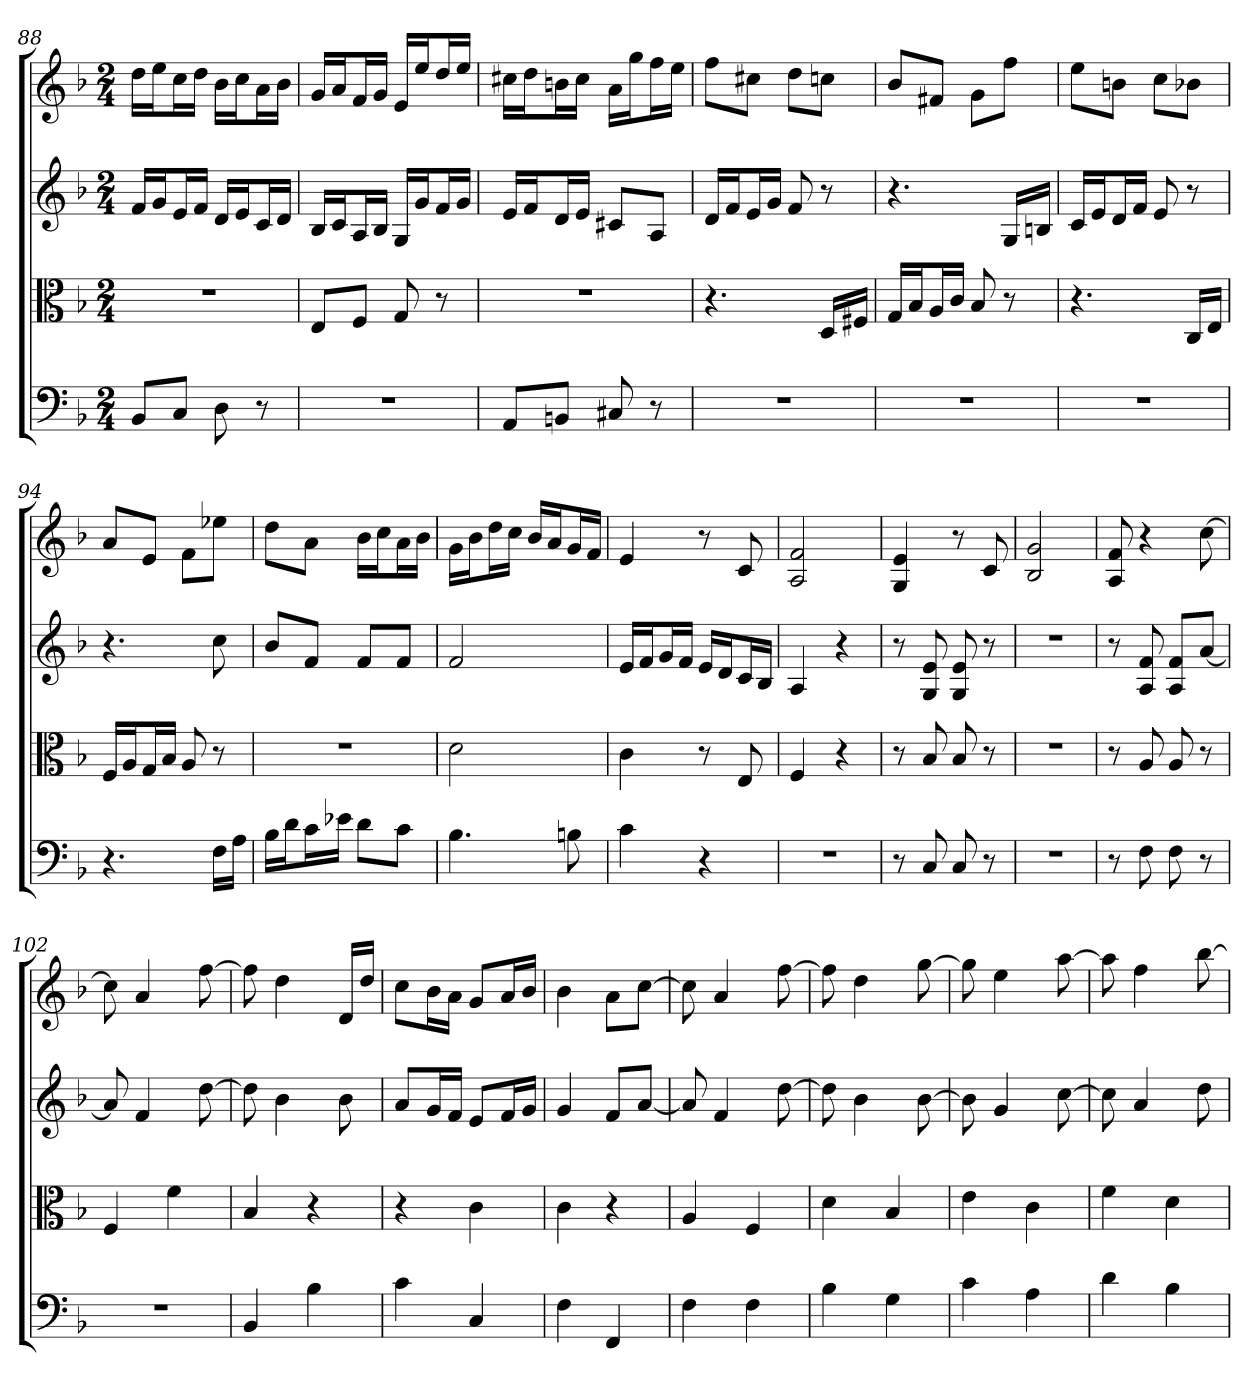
**kern	**kern	**kern	**kern
*part4	*part3	*part2	*part1
*staff4	*staff3	*staff2	*staff1
*clefF4	*clefC3	*	*
*k[b-]	*k[b-]	*k[b-]	*k[b-]
*F:	*F:	*F:	*F:
*M2/4	*M2/4	*M2/4	*M2/4
=88	=88	=88	=88
8BB-/L	2r	16fLL	16ddLL
.	.	16gJ	16eeJ
8C/J	.	16eL	16ccL
.	.	16fJJ	16ddJJ
8D	.	16dLL	16b-LL
.	.	16eJ	16ccJ
8r	.	16cL	16aL
.	.	16dJJ	16b-JJ
=89	=89	=89	=89
2r	8E/L	16B-LL	16gLL
.	.	16cJ	16aJ
.	8F/J	16AL	16fL
.	.	16B-JJ	16gJJ
.	8G	16GLL	16eLL
.	.	16gJ	16eeJ
.	8r	16fL	16ddL
.	.	16gJJ	16eeJJ
=90	=90	=90	=90
8AA/L	2r	16eLL	16cc#XLL
.	.	16fJ	16ddJ
8BBn/J	.	16dL	16bnL
.	.	16eJJ	16cc#JJ
8C#X	.	8c#XL	16aLL
.	.	.	16ggJ
8r	.	8AJ	16ffL
.	.	.	16eeJJ
=91	=91	=91	=91
2r	4.r	16dLL	8ffL
.	.	16fJ	.
.	.	16eL	8cc#XJ
.	.	16gJJ	.
.	.	8f	8ddL
.	16D/LL	8r	8ccnJ
.	16F#X/JJ	.	.
=92	=92	=92	=92
2r	16G/LL	4.r	8b-L
.	16B-/J	.	.
.	16A/L	.	8f#XJ
.	16c/JJ	.	.
.	8B-	.	8gL
.	8r	16GLL	8ffJ
.	.	16BnJJ	.
=93	=93	=93	=93
2r	4.r	16cLL	8eeL
.	.	16eJ	.
.	.	16dL	8bnJ
.	.	16fJJ	.
.	.	8e	8ccL
.	16C/LL	8r	8b-XJ
.	16E/JJ	.	.
=94	=94	=94	=94
4.r	16F/LL	4.r	8aL
.	16A/J	.	.
.	16G/L	.	8eJ
.	16B-/JJ	.	.
.	8A	.	8fL
16F\LL	8r	8cc	8ee-XJ
16A\JJ	.	.	.
=95	=95	=95	=95
16B-\LL	2r	8b-L	8ddL
16d\J	.	.	.
16c\L	.	8fJ	8aJ
16e-X\JJ	.	.	.
8d\L	.	8fL	16b-LL
.	.	.	16ccJ
8c\J	.	8fJ	16aL
.	.	.	16b-JJ
=96	=96	=96	=96
4.B-	2d	2f	16gLL
.	.	.	16b-J
.	.	.	16ddL
.	.	.	16ccJJ
.	.	.	16b-LL
.	.	.	16aJ
8Bn	.	.	16gL
.	.	.	16fJJ
=97	=97	=97	=97
4c	4c	16eLL	4e
.	.	16fJ	.
.	.	16gL	.
.	.	16fJJ	.
4r	8r	16eLL	8r
.	.	16dJ	.
.	8E	16cL	8c
.	.	16B-JJ	.
=98	=98	=98	=98
2r	4F	4A	2A 2f
.	4r	4r	.
=99	=99	=99	=99
8r	8r	8r	4G 4e
8C	8B-	8G 8e	.
8C	8B-	8G 8e	8r
8r	8r	8r	8c
=100	=100	=100	=100
2r	2r	2r	2B- 2g
=101	=101	=101	=101
8r	8r	8r	8A 8f
8F	8A	8A 8f	4r
8F	8A	8A 8fL	.
8r	8r	[8aJ	[8cc
=102	=102	=102	=102
2r	4F	8a]	8cc]
.	.	4f	4a
.	4f	.	.
.	.	[8dd	[8ff
=103	=103	=103	=103
4BB-	4B-	8dd]	8ff]
.	.	4b-	4dd
4B-	4r	.	.
.	.	8b-	16dLL
.	.	.	16ddJJ
=104	=104	=104	=104
4c	4r	8aL	8ccL
.	.	16gL	16b-L
.	.	16fJJ	16aJJ
4C	4c	8eL	8gL
.	.	16fL	16aL
.	.	16gJJ	16b-JJ
=105	=105	=105	=105
4F	4c	4g	4b-
4FF	4r	8fL	8aL
.	.	[8aJ	[8ccJ
=106	=106	=106	=106
4F	4A	8a]	8cc]
.	.	4f	4a
4F	4F	.	.
.	.	[8dd	[8ff
=107	=107	=107	=107
4B-	4d	8dd]	8ff]
.	.	4b-	4dd
4G	4B-	.	.
.	.	[8b-	[8gg
=108	=108	=108	=108
4c	4e	8b-]	8gg]
.	.	4g	4ee
4A	4c	.	.
.	.	[8cc	[8aa
=109	=109	=109	=109
4d	4f	8cc]	8aa]
.	.	4a	4ff
4B-	4d	.	.
.	.	8dd	[8bb-
=	=	=	=
*-	*-	*-	*-
